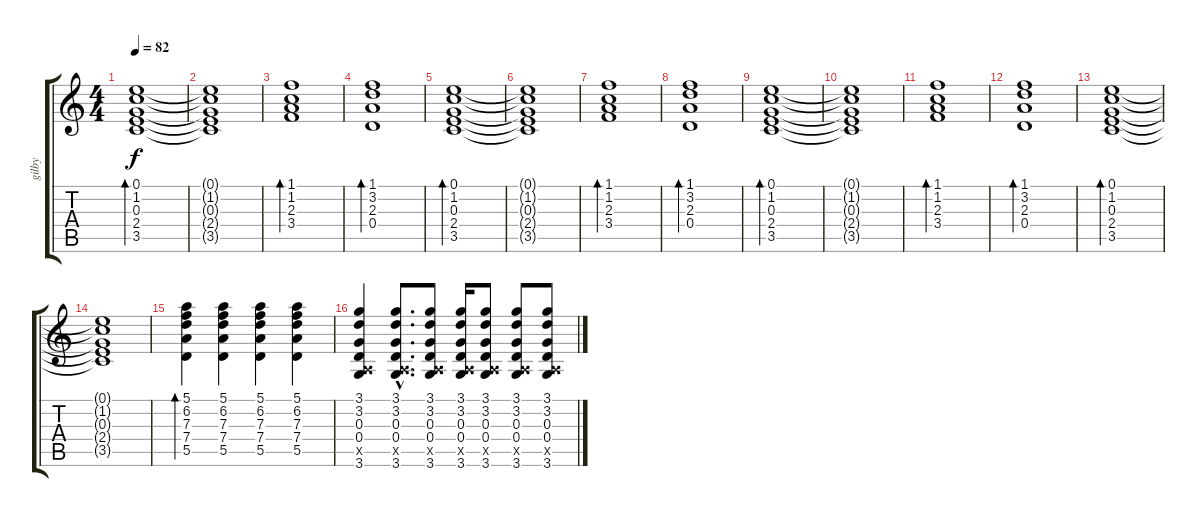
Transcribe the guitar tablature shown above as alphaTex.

\track ("gilby" "gilby") {instrument overdrivenguitar}
\staff {score tabs}
\tuning (E4 B3 G3 D3 A2 E2) {hide}
\ts (4 4)
\tempo 82
\clef g2
\ks c
(0.1 1.2 0.3 2.4 3.5).1{bd 60 dy f} |
(0.1{t} 1.2{t} 0.3{t} 2.4{t} 3.5{t}).1 |
(1.1 1.2 2.3 3.4).1{bd 60} |
(1.1 3.2 2.3 0.4).1{bd 60} |
(0.1 1.2 0.3 2.4 3.5).1{bd 60} |
(0.1{t} 1.2{t} 0.3{t} 2.4{t} 3.5{t}).1 |
(1.1 1.2 2.3 3.4).1{bd 60} |
(1.1 3.2 2.3 0.4).1{bd 60} |
(0.1 1.2 0.3 2.4 3.5).1{bd 60} |
(0.1{t} 1.2{t} 0.3{t} 2.4{t} 3.5{t}).1 |
(1.1 1.2 2.3 3.4).1{bd 60} |
(1.1 3.2 2.3 0.4).1{bd 60} |
(0.1 1.2 0.3 2.4 3.5).1{bd 60} |
(0.1{t} 1.2{t} 0.3{t} 2.4{t} 3.5{t}).1 |
(5.1 6.2 7.3 7.4 5.5).4{bd 60} (5.1 6.2 7.3 7.4 5.5).4 (5.1 6.2 7.3 7.4 5.5).4 (5.1 6.2 7.3 7.4 5.5).4 |
(3.1 3.2 0.3 0.4 0.5{x} 3.6).4 (3.1{hac} 3.2{hac} 0.3{hac} 0.4{hac} 0.5{hac x} 3.6{hac}).8{d} (3.1 3.2 0.3 0.4 0.5{x} 3.6).8 (3.1 3.2 0.3 0.4 0.5{x} 3.6).16 (3.1 3.2 0.3 0.4 0.5{x} 3.6).8 (3.1 3.2 0.3 0.4 0.5{x} 3.6).8 (3.1 3.2 0.3 0.4 0.5{x} 3.6).8
